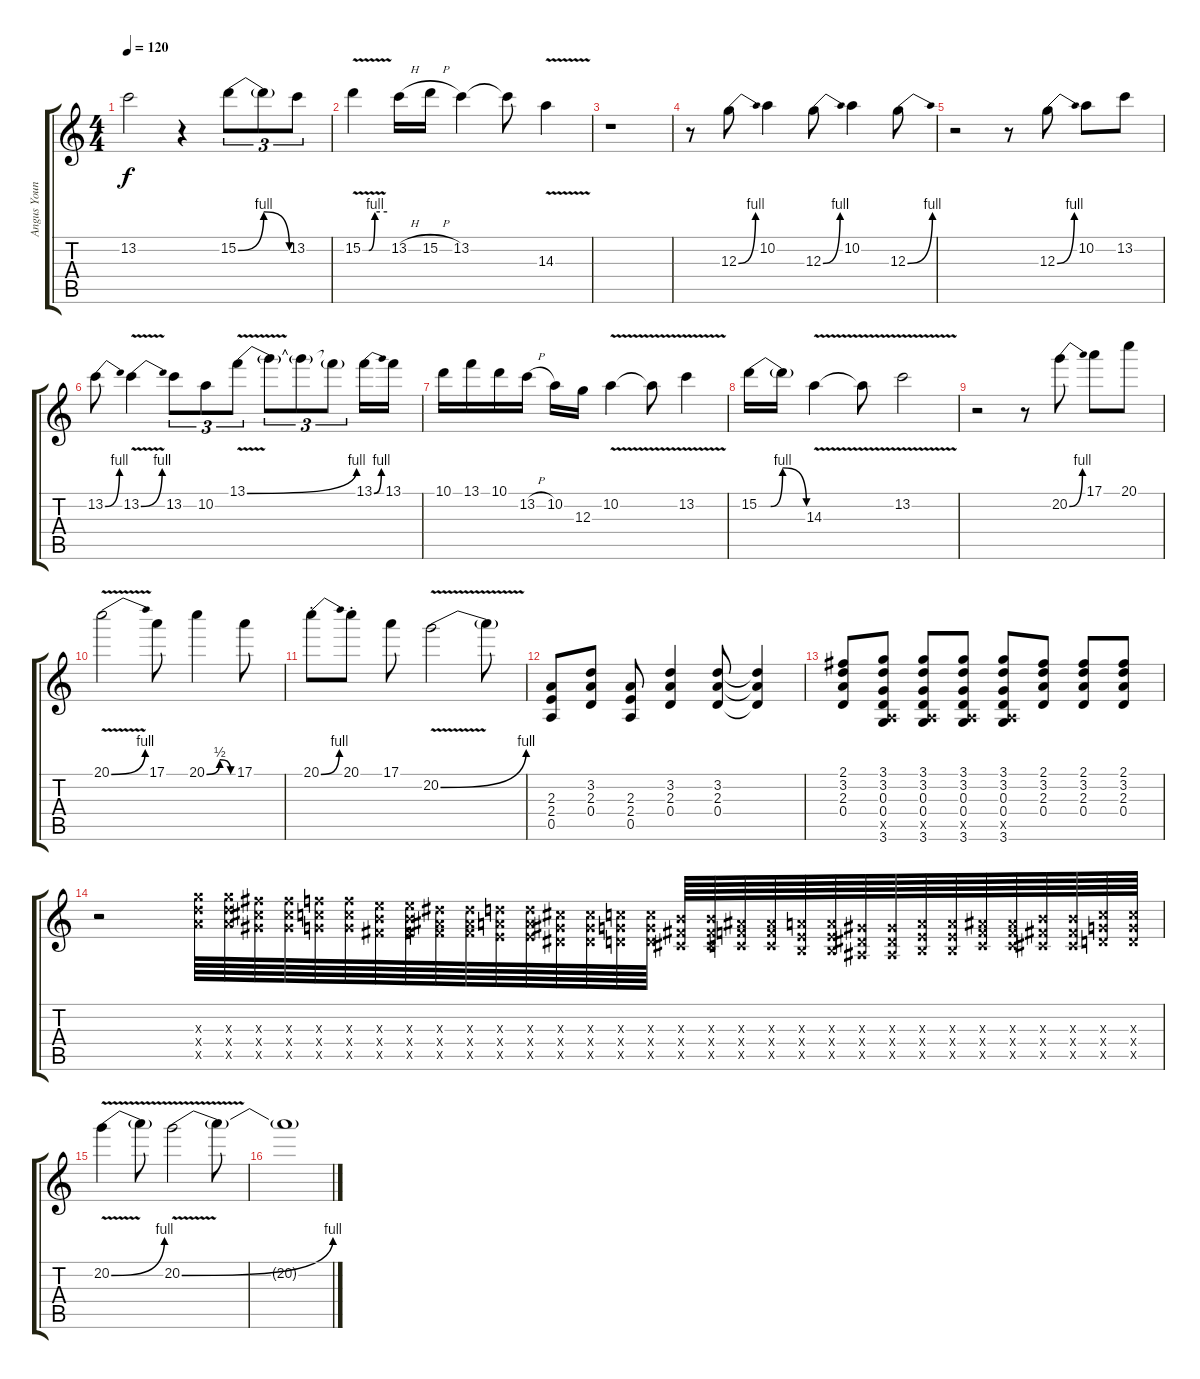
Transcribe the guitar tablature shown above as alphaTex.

\track ("Angus Young (Lead Guitar)" "Angus Youn") {instrument overdrivenguitar}
\staff {score tabs}
\tuning (E4 B3 G3 D3 A2 E2) {hide}
\ts (4 4)
\tempo 120
\clef g2
\ks c
13.2{t}.2{dy f} r.4 15.2{be (bendrelease 0 0 15 4 30 4 60 0)}.8{tu (3 2)} 15.2{t}.8{tu (3 2)} 13.2.8{tu (3 2)} |
15.2{be (custom 0 0 15 0 30 4 60 4) v}.4 13.2{h}.16 15.2{h}.16 13.2.4 13.2{t}.8 14.3{v}.4 |
r.1 |
r.8 12.3{be (bend 0 0 60 4)}.8 10.2.4 12.3{be (bend 0 0 60 4)}.8 10.2.4 12.3{be (bend 0 0 60 4)}.8 |
r.2 r.8 12.3{be (bend 0 0 60 4)}.8 10.2.8 13.2.8 |
13.2{be (bend 0 0 60 4)}.8 13.2{be (bend 0 0 60 4) v}.4 13.2.8{tu (3 2)} 10.2.8{tu (3 2)} 13.1{be (bend 0 0 60 4) v}.8{tu (3 2)} 13.1{t}.8{tu (3 2)} 13.1{t}.8{tu (3 2)} 13.1{t}.8{tu (3 2)} 13.1{be (bend 0 0 60 4)}.16 13.1.16 |
10.1.16 13.1.16 10.1.16 13.2{h}.16 10.2.16 12.3.16 10.2{v}.4 10.2{t}.8 13.2{v}.4 |
15.2{be (custom 0 0 15 0 30 4 60 0)}.16 15.2{t}.16 14.3{v}.4 14.3{t}.8 13.2{v}.2 |
r.2 r.8 20.2{be (bend 0 0 60 4)}.8 17.1.8 20.1.8 |
20.1{be (bend 0 0 60 4) v}.2 17.1.8 20.1{be (custom 0 0 30 2 55 0 60 0)}.4 17.1.8 |
20.1{be (bend 0 0 60 4) st}.8 20.1{st}.8 17.1.8 20.2{be (bend 0 0 60 4) v}.2 20.2{t}.8 |
(2.3 2.4 0.5).8 (3.2 2.3 0.4).8 (2.3 2.4 0.5).8 (3.2 2.3 0.4).4 (3.2 2.3 0.4).8 (3.2{t} 2.3{t} 0.4{t}).4 |
(2.1 3.2 2.3 0.4).8 (3.1 3.2 0.3 0.4 0.5{x} 3.6).8 (3.1 3.2 0.3 0.4 0.5{x} 3.6).8 (3.1 3.2 0.3 0.4 0.5{x} 3.6).8 (3.1 3.2 0.3 0.4 0.5{x} 3.6).8 (2.1 3.2 2.3 0.4).8 (2.1 3.2 2.3 0.4).8 (2.1 3.2 2.3 0.4).8 |
r.2 (12.3{x} 12.4{x} 12.5{x}).64{volume 16} (12.3{x} 12.4{x} 12.5{x}).64 (11.3{x} 11.4{x} 11.5{x}).64 (11.3{x} 11.4{x} 11.5{x}).64 (10.3{x} 10.4{x} 10.5{x}).64 (10.3{x} 10.4{x} 10.5{x}).64 (9.3{x} 9.4{x} 9.5{x}).64 (9.3{x} 9.4{x} 9.5{x}).64 (8.3{x} 8.4{x} 8.5{x}).64 (8.3{x} 8.4{x} 8.5{x}).64 (7.3{x} 7.4{x} 7.5{x}).64 (7.3{x} 7.4{x} 7.5{x}).64 (6.3{x} 6.4{x} 6.5{x}).64 (6.3{x} 6.4{x} 6.5{x}).64 (5.3{x} 5.4{x} 5.5{x}).64 (5.3{x} 5.4{x} 5.5{x}).64 (4.3{x} 4.4{x} 4.5{x}).64 (4.3{x} 4.4{x} 4.5{x}).64 (3.3{x} 3.4{x} 3.5{x}).64 (3.3{x} 3.4{x} 3.5{x}).64 (2.3{x} 2.4{x} 2.5{x}).64 (2.3{x} 2.4{x} 2.5{x}).64 (1.3{x} 1.4{x} 1.5{x}).64 (1.3{x} 1.4{x} 1.5{x}).64 (2.3{x} 2.4{x} 2.5{x}).64 (2.3{x} 2.4{x} 2.5{x}).64 (3.3{x} 3.4{x} 3.5{x}).64 (3.3{x} 3.4{x} 3.5{x}).64 (4.3{x} 4.4{x} 4.5{x}).64 (4.3{x} 4.4{x} 4.5{x}).64 (5.3{x} 5.4{x} 5.5{x}).64 (5.3{x} 5.4{x} 5.5{x}).64 |
20.2{be (bend 0 0 60 4) v}.4 20.2{t}.8 20.2{be (bend 0 0 60 4) v}.2{volume 4} 20.2{t}.8 |
20.2{t}.1
